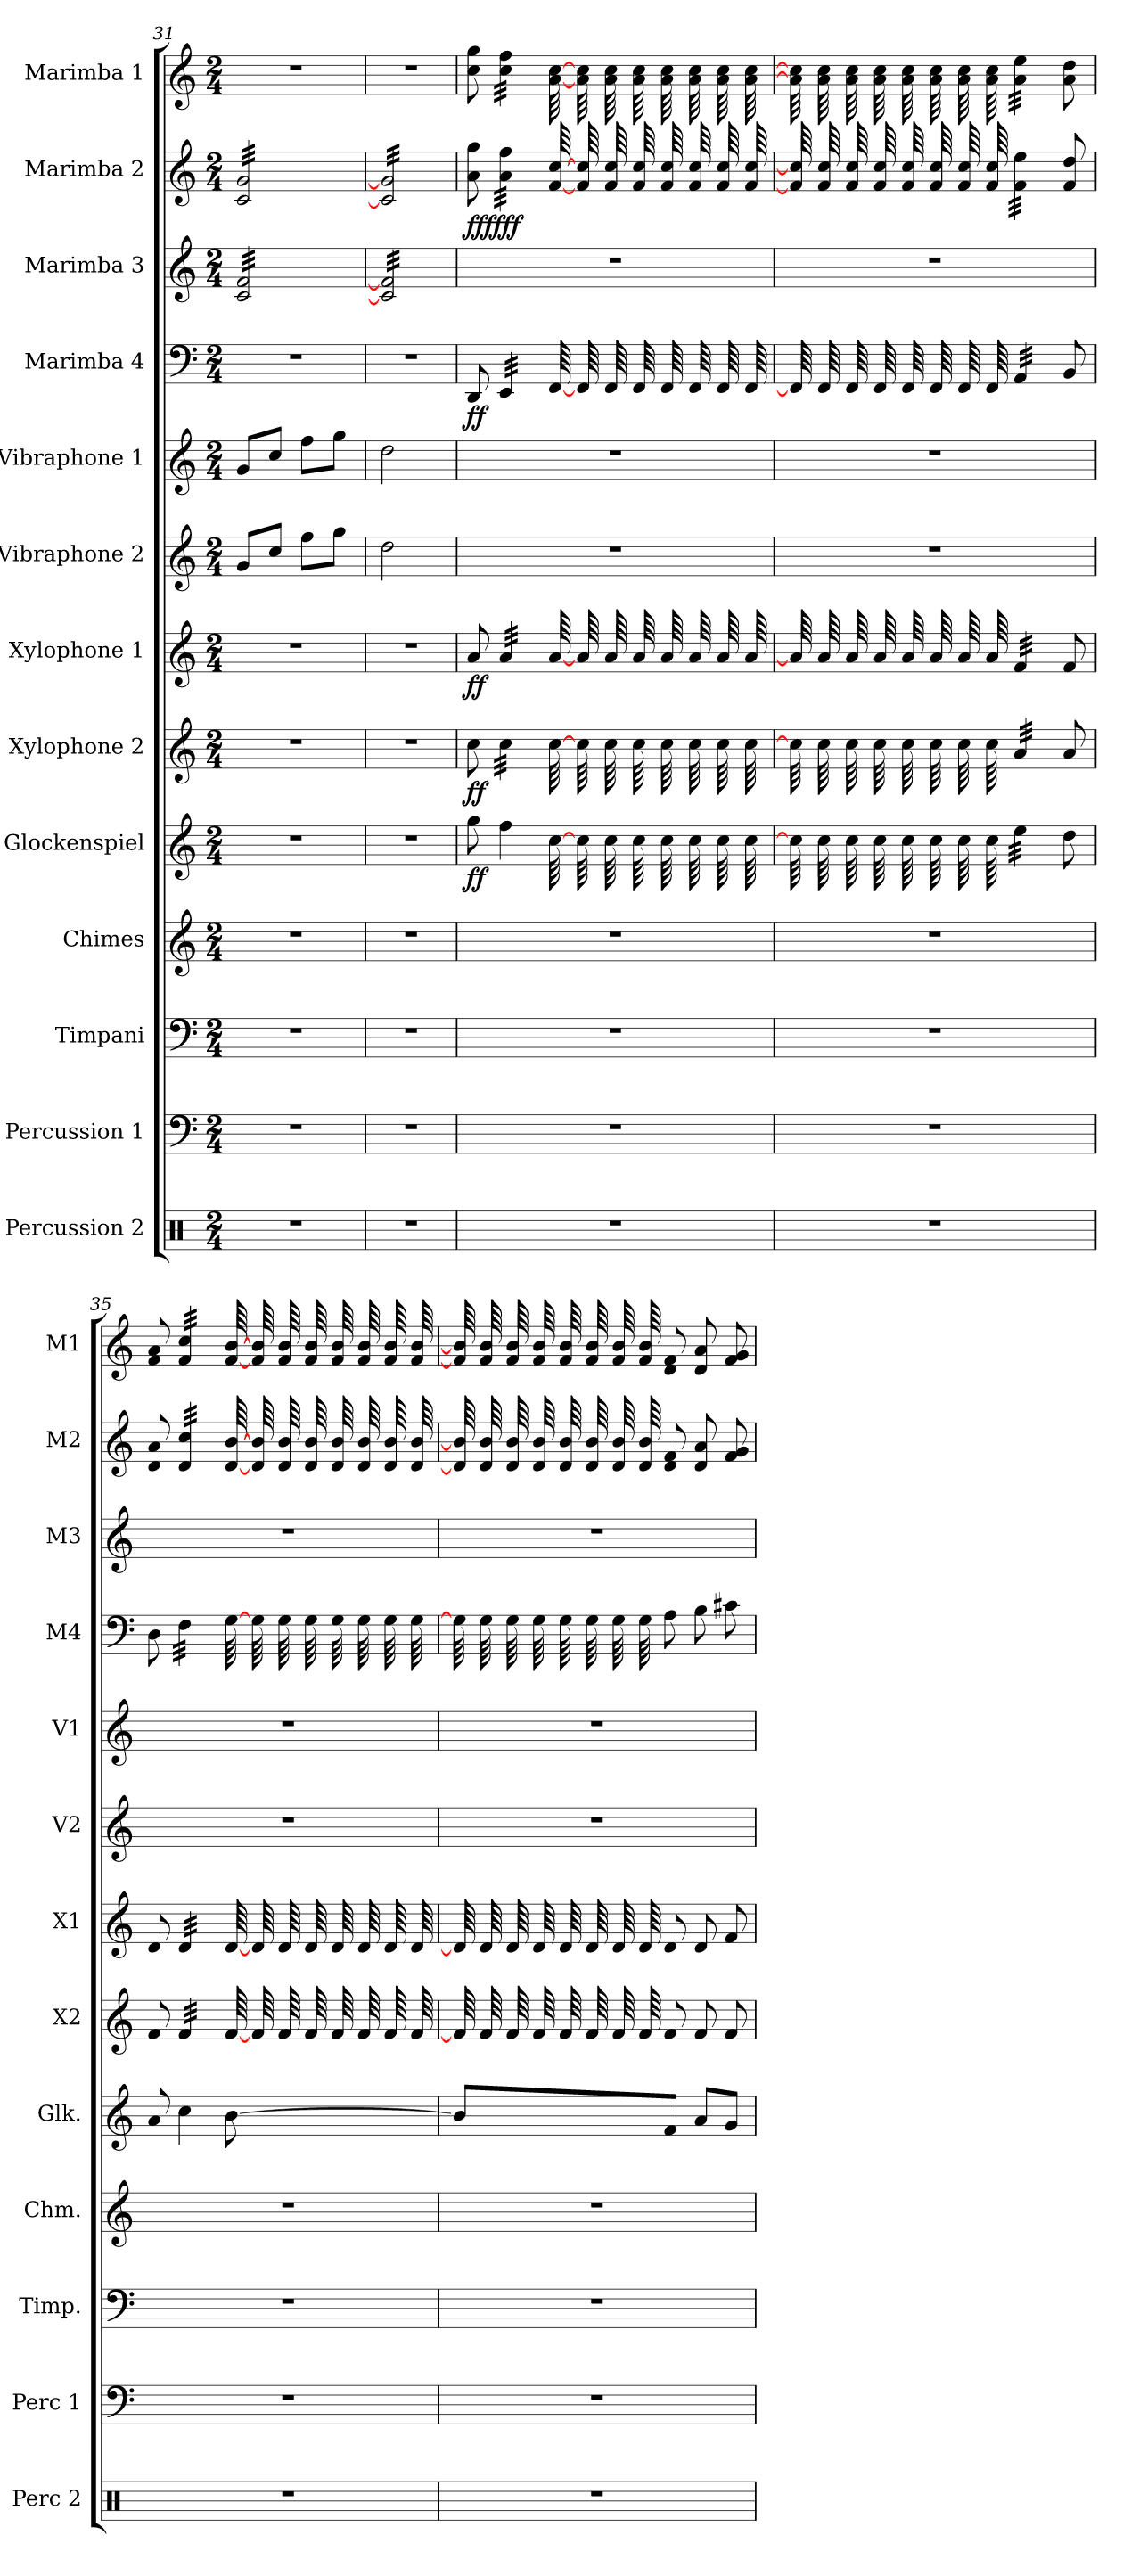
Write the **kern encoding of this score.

**kern	**kern	**kern	**kern	**kern	**dynam	**kern	**dynam	**kern	**dynam	**kern	**kern	**kern	**dynam	**kern	**kern	**dynam	**kern
*part13	*part12	*part11	*part10	*part9	*part9	*part8	*part8	*part7	*part7	*part6	*part5	*part4	*part4	*part3	*part2	*part2	*part1
*staff13	*staff12	*staff11	*staff10	*staff9	*staff9	*staff8	*staff8	*staff7	*staff7	*staff6	*staff5	*staff4	*staff4	*staff3	*staff2	*staff2	*staff1
*I"Percussion 2	*I"Percussion 1	*I"Timpani	*I"Chimes	*I"Glockenspiel	*	*I"Xylophone 2	*	*I"Xylophone 1	*	*I"Vibraphone 2	*I"Vibraphone 1	*I"Marimba 4	*	*I"Marimba 3	*I"Marimba 2	*	*I"Marimba 1
*I'Perc 2	*I'Perc 1	*I'Timp.	*I'Chm.	*I'Glk.	*	*I'X2	*	*I'X1	*	*I'V2	*I'V1	*I'M4	*	*I'M3	*I'M2	*	*I'M1
*clefX	*clefF4	*clefF4	*clefG2	*clefG2	*	*clefG2	*	*clefG2	*	*clefG2	*clefG2	*clefF4	*	*clefG2	*clefG2	*	*clefG2
*	*	*	*	*ITrd-14c-24	*	*ITrd-7c-12	*	*ITrd-7c-12	*	*	*	*	*	*	*	*	*
*k[]	*k[]	*k[]	*k[]	*k[]	*	*k[]	*	*k[]	*	*k[]	*k[]	*k[]	*	*k[]	*k[]	*	*k[]
*M2/4	*M2/4	*M2/4	*M2/4	*M2/4	*	*M2/4	*	*M2/4	*	*M2/4	*M2/4	*M2/4	*	*M2/4	*M2/4	*	*M2/4
=31	=31	=31	=31	=31	=31	=31	=31	=31	=31	=31	=31	=31	=31	=31	=31	=31	=31
*	*	*	*	*	*	*	*	*	*	*	*	*	*	*tremolo	*	*	*
*	*	*	*	*	*	*	*	*	*	*	*	*	*	*	*tremolo	*	*
2r	2r	2r	2r	2r	.	2r	.	2r	.	8g/L	8g/L	2r	.	32c/ 32f/LLL	32c/ 32g/LLL	.	2r
.	.	.	.	.	.	.	.	.	.	.	.	.	.	32c/ 32f/	32c/ 32g/	.	.
.	.	.	.	.	.	.	.	.	.	.	.	.	.	32c/ 32f/	32c/ 32g/	.	.
.	.	.	.	.	.	.	.	.	.	.	.	.	.	32c/ 32f/	32c/ 32g/	.	.
.	.	.	.	.	.	.	.	.	.	8cc/J	8cc/J	.	.	32c/ 32f/	32c/ 32g/	.	.
.	.	.	.	.	.	.	.	.	.	.	.	.	.	32c/ 32f/	32c/ 32g/	.	.
.	.	.	.	.	.	.	.	.	.	.	.	.	.	32c/ 32f/	32c/ 32g/	.	.
.	.	.	.	.	.	.	.	.	.	.	.	.	.	32c/ 32f/	32c/ 32g/	.	.
.	.	.	.	.	.	.	.	.	.	8ff\L	8ff\L	.	.	32c/ 32f/	32c/ 32g/	.	.
.	.	.	.	.	.	.	.	.	.	.	.	.	.	32c/ 32f/	32c/ 32g/	.	.
.	.	.	.	.	.	.	.	.	.	.	.	.	.	32c/ 32f/	32c/ 32g/	.	.
.	.	.	.	.	.	.	.	.	.	.	.	.	.	32c/ 32f/	32c/ 32g/	.	.
.	.	.	.	.	.	.	.	.	.	8gg\J	8gg\J	.	.	32c/ 32f/	32c/ 32g/	.	.
.	.	.	.	.	.	.	.	.	.	.	.	.	.	32c/ 32f/	32c/ 32g/	.	.
.	.	.	.	.	.	.	.	.	.	.	.	.	.	32c/ 32f/	32c/ 32g/	.	.
.	.	.	.	.	.	.	.	.	.	.	.	.	.	32c/ 32f/JJJ	32c/ 32g/JJJ	.	.
=32	=32	=32	=32	=32	=32	=32	=32	=32	=32	=32	=32	=32	=32	=32	=32	=32	=32
2r	2r	2r	2r	2r	.	2r	.	2r	.	2dd\	2dd\	2r	.	32c/] 32f/]LLL	32c/] 32g/]LLL	.	2r
.	.	.	.	.	.	.	.	.	.	.	.	.	.	32c/ 32f/	32c/ 32g/	.	.
.	.	.	.	.	.	.	.	.	.	.	.	.	.	32c/ 32f/	32c/ 32g/	.	.
.	.	.	.	.	.	.	.	.	.	.	.	.	.	32c/ 32f/	32c/ 32g/	.	.
.	.	.	.	.	.	.	.	.	.	.	.	.	.	32c/ 32f/	32c/ 32g/	.	.
.	.	.	.	.	.	.	.	.	.	.	.	.	.	32c/ 32f/	32c/ 32g/	.	.
.	.	.	.	.	.	.	.	.	.	.	.	.	.	32c/ 32f/	32c/ 32g/	.	.
.	.	.	.	.	.	.	.	.	.	.	.	.	.	32c/ 32f/	32c/ 32g/	.	.
.	.	.	.	.	.	.	.	.	.	.	.	.	.	32c/ 32f/	32c/ 32g/	.	.
.	.	.	.	.	.	.	.	.	.	.	.	.	.	32c/ 32f/	32c/ 32g/	.	.
.	.	.	.	.	.	.	.	.	.	.	.	.	.	32c/ 32f/	32c/ 32g/	.	.
.	.	.	.	.	.	.	.	.	.	.	.	.	.	32c/ 32f/	32c/ 32g/	.	.
.	.	.	.	.	.	.	.	.	.	.	.	.	.	32c/ 32f/	32c/ 32g/	.	.
.	.	.	.	.	.	.	.	.	.	.	.	.	.	32c/ 32f/	32c/ 32g/	.	.
.	.	.	.	.	.	.	.	.	.	.	.	.	.	32c/ 32f/	32c/ 32g/	.	.
.	.	.	.	.	.	.	.	.	.	.	.	.	.	32c/ 32f/JJJ	32c/ 32g/JJJ	.	.
*	*	*	*	*	*	*	*	*	*	*	*	*	*	*	*Xtremolo	*	*
*	*	*	*	*	*	*	*	*	*	*	*	*	*	*Xtremolo	*	*	*
=33	=33	=33	=33	=33	=33	=33	=33	=33	=33	=33	=33	=33	=33	=33	=33	=33	=33
!	!	!	!	!	!LO:DY:b	!	!LO:DY:b	!	!LO:DY:b	!	!	!	!LO:DY:b	!	!	!LO:DY:b	!
!	!	!	!	!	!	!	!	!	!	!	!	!	!	!	!	!LO:DY:n=1:b	!
!	!	!	!	!	!	!	!	!	!	!	!	!	!	!	!	!LO:DY:n=2:b	!
2r	2r	2r	2r	8gggg\	ff	8ccc\	ff	8aa/	ff	2r	2r	8DD/	ff	2r	8a\ 8gg\	ff ff ff	8cc\ 8gg\
*	*	*	*	*	*	*tremolo	*	*	*	*	*	*	*	*	*	*	*
*	*	*	*	*	*	*	*	*tremolo	*	*	*	*	*	*	*	*	*
*	*	*	*	*	*	*	*	*	*	*	*	*tremolo	*	*	*	*	*
*	*	*	*	*	*	*	*	*	*	*	*	*	*	*	*tremolo	*	*
*	*	*	*	*	*	*	*	*	*	*	*	*	*	*	*	*	*tremolo
.	.	.	.	4ffff\	.	32ccc\LLL	.	32aa/LLL	.	.	.	32EE/LLL	.	.	32a\ 32ff\LLL	.	32cc\ 32ff\LLL
.	.	.	.	.	.	32ccc\	.	32aa/	.	.	.	32EE/	.	.	32a\ 32ff\	.	32cc\ 32ff\
.	.	.	.	.	.	32ccc\	.	32aa/	.	.	.	32EE/	.	.	32a\ 32ff\	.	32cc\ 32ff\
.	.	.	.	.	.	32ccc\	.	32aa/	.	.	.	32EE/	.	.	32a\ 32ff\	.	32cc\ 32ff\
.	.	.	.	.	.	32ccc\	.	32aa/	.	.	.	32EE/	.	.	32a\ 32ff\	.	32cc\ 32ff\
.	.	.	.	.	.	32ccc\	.	32aa/	.	.	.	32EE/	.	.	32a\ 32ff\	.	32cc\ 32ff\
.	.	.	.	.	.	32ccc\	.	32aa/	.	.	.	32EE/	.	.	32a\ 32ff\	.	32cc\ 32ff\
.	.	.	.	.	.	32ccc\JJJ	.	32aa/JJJ	.	.	.	32EE/JJJ	.	.	32a\ 32ff\JJJ	.	32cc\ 32ff\JJJ
*	*	*	*	*tremolo	*	*	*	*	*	*	*	*	*	*	*	*	*
.	.	.	.	[64cccc\	.	[64ccc\	.	[64aa/	.	.	.	[64FF/	.	.	[64f/ [64cc/	.	[64a\ [64cc\
.	.	.	.	64cccc\	.	64ccc\	.	64aa/	.	.	.	64FF/	.	.	64f/ 64cc/	.	64a\ 64cc\
.	.	.	.	64cccc\	.	64ccc\	.	64aa/	.	.	.	64FF/	.	.	64f/ 64cc/	.	64a\ 64cc\
.	.	.	.	64cccc\	.	64ccc\	.	64aa/	.	.	.	64FF/	.	.	64f/ 64cc/	.	64a\ 64cc\
.	.	.	.	64cccc\	.	64ccc\	.	64aa/	.	.	.	64FF/	.	.	64f/ 64cc/	.	64a\ 64cc\
.	.	.	.	64cccc\	.	64ccc\	.	64aa/	.	.	.	64FF/	.	.	64f/ 64cc/	.	64a\ 64cc\
.	.	.	.	64cccc\	.	64ccc\	.	64aa/	.	.	.	64FF/	.	.	64f/ 64cc/	.	64a\ 64cc\
.	.	.	.	64cccc\	.	64ccc\	.	64aa/	.	.	.	64FF/	.	.	64f/ 64cc/	.	64a\ 64cc\
=34	=34	=34	=34	=34	=34	=34	=34	=34	=34	=34	=34	=34	=34	=34	=34	=34	=34
2r	2r	2r	2r	64cccc\]	.	64ccc\]	.	64aa/]	.	2r	2r	64FF/]	.	2r	64f/] 64cc/]	.	64a\] 64cc\]
.	.	.	.	64cccc\	.	64ccc\	.	64aa/	.	.	.	64FF/	.	.	64f/ 64cc/	.	64a\ 64cc\
.	.	.	.	64cccc\	.	64ccc\	.	64aa/	.	.	.	64FF/	.	.	64f/ 64cc/	.	64a\ 64cc\
.	.	.	.	64cccc\	.	64ccc\	.	64aa/	.	.	.	64FF/	.	.	64f/ 64cc/	.	64a\ 64cc\
.	.	.	.	64cccc\	.	64ccc\	.	64aa/	.	.	.	64FF/	.	.	64f/ 64cc/	.	64a\ 64cc\
.	.	.	.	64cccc\	.	64ccc\	.	64aa/	.	.	.	64FF/	.	.	64f/ 64cc/	.	64a\ 64cc\
.	.	.	.	64cccc\	.	64ccc\	.	64aa/	.	.	.	64FF/	.	.	64f/ 64cc/	.	64a\ 64cc\
.	.	.	.	64cccc\	.	64ccc\	.	64aa/	.	.	.	64FF/	.	.	64f/ 64cc/	.	64a\ 64cc\
.	.	.	.	32eeee\LLL	.	32aa/LLL	.	32ff/LLL	.	.	.	32AA/LLL	.	.	32f\ 32ee\LLL	.	32a\ 32ee\LLL
.	.	.	.	32eeee\	.	32aa/	.	32ff/	.	.	.	32AA/	.	.	32f\ 32ee\	.	32a\ 32ee\
.	.	.	.	32eeee\	.	32aa/	.	32ff/	.	.	.	32AA/	.	.	32f\ 32ee\	.	32a\ 32ee\
.	.	.	.	32eeee\	.	32aa/	.	32ff/	.	.	.	32AA/	.	.	32f\ 32ee\	.	32a\ 32ee\
.	.	.	.	32eeee\	.	32aa/	.	32ff/	.	.	.	32AA/	.	.	32f\ 32ee\	.	32a\ 32ee\
.	.	.	.	32eeee\	.	32aa/	.	32ff/	.	.	.	32AA/	.	.	32f\ 32ee\	.	32a\ 32ee\
.	.	.	.	32eeee\	.	32aa/	.	32ff/	.	.	.	32AA/	.	.	32f\ 32ee\	.	32a\ 32ee\
.	.	.	.	32eeee\JJJ	.	32aa/JJJ	.	32ff/JJJ	.	.	.	32AA/JJJ	.	.	32f\ 32ee\JJJ	.	32a\ 32ee\JJJ
*	*	*	*	*	*	*	*	*	*	*	*	*	*	*	*	*	*Xtremolo
*	*	*	*	*	*	*	*	*	*	*	*	*	*	*	*Xtremolo	*	*
*	*	*	*	*	*	*	*	*	*	*	*	*Xtremolo	*	*	*	*	*
*	*	*	*	*	*	*	*	*Xtremolo	*	*	*	*	*	*	*	*	*
*	*	*	*	*	*	*Xtremolo	*	*	*	*	*	*	*	*	*	*	*
*	*	*	*	*Xtremolo	*	*	*	*	*	*	*	*	*	*	*	*	*
.	.	.	.	8dddd\	.	8aa/	.	8ff/	.	.	.	8BB/	.	.	8f/ 8dd/	.	8a\ 8dd\
=35	=35	=35	=35	=35	=35	=35	=35	=35	=35	=35	=35	=35	=35	=35	=35	=35	=35
2r	2r	2r	2r	8aaa/	.	8ff/	.	8dd/	.	2r	2r	8D\	.	2r	8d/ 8a/	.	8f/ 8a/
*	*	*	*	*	*	*tremolo	*	*	*	*	*	*	*	*	*	*	*
*	*	*	*	*	*	*	*	*tremolo	*	*	*	*	*	*	*	*	*
*	*	*	*	*	*	*	*	*	*	*	*	*tremolo	*	*	*	*	*
*	*	*	*	*	*	*	*	*	*	*	*	*	*	*	*tremolo	*	*
*	*	*	*	*	*	*	*	*	*	*	*	*	*	*	*	*	*tremolo
.	.	.	.	4cccc\	.	32ff/LLL	.	32dd/LLL	.	.	.	32F\LLL	.	.	32d/ 32cc/LLL	.	32f/ 32cc/LLL
.	.	.	.	.	.	32ff/	.	32dd/	.	.	.	32F\	.	.	32d/ 32cc/	.	32f/ 32cc/
.	.	.	.	.	.	32ff/	.	32dd/	.	.	.	32F\	.	.	32d/ 32cc/	.	32f/ 32cc/
.	.	.	.	.	.	32ff/	.	32dd/	.	.	.	32F\	.	.	32d/ 32cc/	.	32f/ 32cc/
.	.	.	.	.	.	32ff/	.	32dd/	.	.	.	32F\	.	.	32d/ 32cc/	.	32f/ 32cc/
.	.	.	.	.	.	32ff/	.	32dd/	.	.	.	32F\	.	.	32d/ 32cc/	.	32f/ 32cc/
.	.	.	.	.	.	32ff/	.	32dd/	.	.	.	32F\	.	.	32d/ 32cc/	.	32f/ 32cc/
.	.	.	.	.	.	32ff/JJJ	.	32dd/JJJ	.	.	.	32F\JJJ	.	.	32d/ 32cc/JJJ	.	32f/ 32cc/JJJ
.	.	.	.	[8bbb\	.	[64ff/	.	[64dd/	.	.	.	[64G\	.	.	[64d/ [64b/	.	[64f/ [64b/
.	.	.	.	.	.	64ff/	.	64dd/	.	.	.	64G\	.	.	64d/ 64b/	.	64f/ 64b/
.	.	.	.	.	.	64ff/	.	64dd/	.	.	.	64G\	.	.	64d/ 64b/	.	64f/ 64b/
.	.	.	.	.	.	64ff/	.	64dd/	.	.	.	64G\	.	.	64d/ 64b/	.	64f/ 64b/
.	.	.	.	.	.	64ff/	.	64dd/	.	.	.	64G\	.	.	64d/ 64b/	.	64f/ 64b/
.	.	.	.	.	.	64ff/	.	64dd/	.	.	.	64G\	.	.	64d/ 64b/	.	64f/ 64b/
.	.	.	.	.	.	64ff/	.	64dd/	.	.	.	64G\	.	.	64d/ 64b/	.	64f/ 64b/
.	.	.	.	.	.	64ff/	.	64dd/	.	.	.	64G\	.	.	64d/ 64b/	.	64f/ 64b/
=36	=36	=36	=36	=36	=36	=36	=36	=36	=36	=36	=36	=36	=36	=36	=36	=36	=36
2r	2r	2r	2r	8bbb/L]	.	64ff/]LLLL	.	64dd/]LLLL	.	2r	2r	64G\]LLLL	.	2r	64d/] 64b/]LLLL	.	64f/] 64b/]LLLL
.	.	.	.	.	.	64ff/	.	64dd/	.	.	.	64G\	.	.	64d/ 64b/	.	64f/ 64b/
.	.	.	.	.	.	64ff/	.	64dd/	.	.	.	64G\	.	.	64d/ 64b/	.	64f/ 64b/
.	.	.	.	.	.	64ff/	.	64dd/	.	.	.	64G\	.	.	64d/ 64b/	.	64f/ 64b/
.	.	.	.	.	.	64ff/	.	64dd/	.	.	.	64G\	.	.	64d/ 64b/	.	64f/ 64b/
.	.	.	.	.	.	64ff/	.	64dd/	.	.	.	64G\	.	.	64d/ 64b/	.	64f/ 64b/
.	.	.	.	.	.	64ff/	.	64dd/	.	.	.	64G\	.	.	64d/ 64b/	.	64f/ 64b/
.	.	.	.	.	.	64ff/	.	64dd/	.	.	.	64G\	.	.	64d/ 64b/	.	64f/ 64b/
*	*	*	*	*	*	*	*	*	*	*	*	*	*	*	*	*	*Xtremolo
*	*	*	*	*	*	*	*	*	*	*	*	*	*	*	*Xtremolo	*	*
*	*	*	*	*	*	*	*	*	*	*	*	*Xtremolo	*	*	*	*	*
*	*	*	*	*	*	*	*	*Xtremolo	*	*	*	*	*	*	*	*	*
*	*	*	*	*	*	*Xtremolo	*	*	*	*	*	*	*	*	*	*	*
.	.	.	.	8fff/J	.	8ff/J	.	8dd/J	.	.	.	8A\J	.	.	8d/ 8f/J	.	8d/ 8f/J
.	.	.	.	8aaa/L	.	8ff/L	.	8dd/L	.	.	.	8B\L	.	.	8d/ 8a/L	.	8d/ 8a/L
.	.	.	.	8ggg/J	.	8ff/J	.	8ff/J	.	.	.	8c#X\J	.	.	8f/ 8g/J	.	8f/ 8g/J
=	=	=	=	=	=	=	=	=	=	=	=	=	=	=	=	=	=
*-	*-	*-	*-	*-	*-	*-	*-	*-	*-	*-	*-	*-	*-	*-	*-	*-	*-
